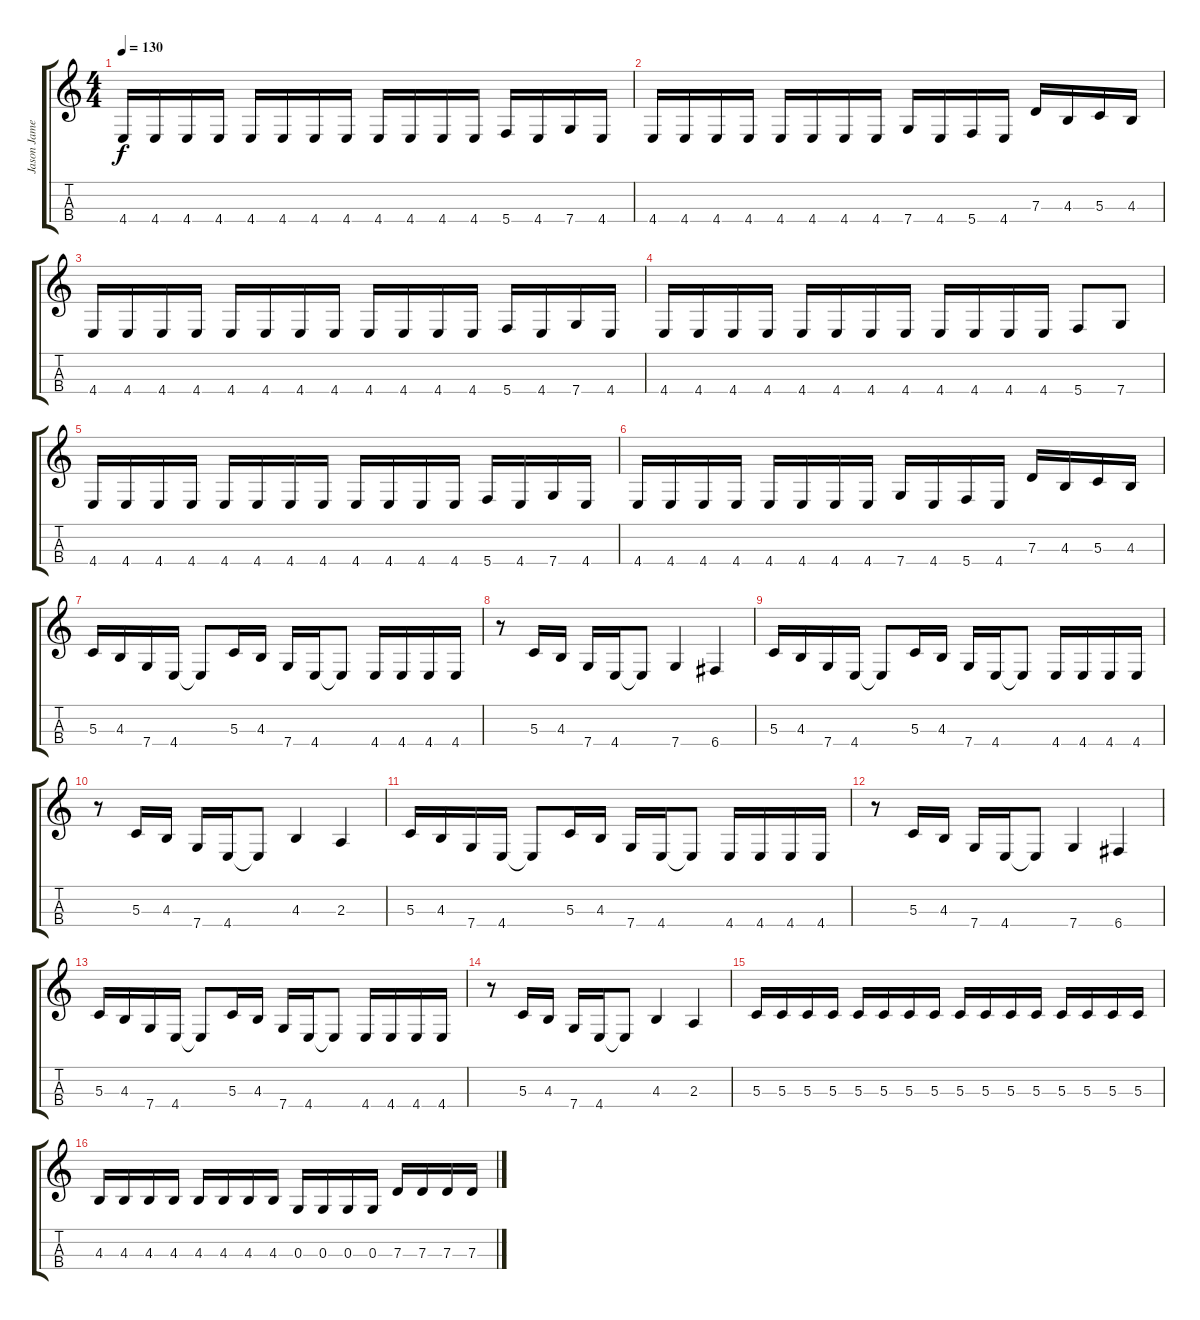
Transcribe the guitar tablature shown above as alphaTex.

\track ("Jason James " "Jason Jame") {instrument electricbasspick}
\staff {score tabs}
\tuning (F3 C3 G2 C2) {hide}
\ts (4 4)
\tempo 130
\clef g2
\ks c
4.4.16{dy f} 4.4.16 4.4.16 4.4.16 4.4.16 4.4.16 4.4.16 4.4.16 4.4.16 4.4.16 4.4.16 4.4.16 5.4.16 4.4.16 7.4.16 4.4.16 |
4.4.16 4.4.16 4.4.16 4.4.16 4.4.16 4.4.16 4.4.16 4.4.16 7.4.16 4.4.16 5.4.16 4.4.16 7.3.16 4.3.16 5.3.16 4.3.16 |
4.4.16 4.4.16 4.4.16 4.4.16 4.4.16 4.4.16 4.4.16 4.4.16 4.4.16 4.4.16 4.4.16 4.4.16 5.4.16 4.4.16 7.4.16 4.4.16 |
4.4.16 4.4.16 4.4.16 4.4.16 4.4.16 4.4.16 4.4.16 4.4.16 4.4.16 4.4.16 4.4.16 4.4.16 5.4.8 7.4.8 |
4.4.16 4.4.16 4.4.16 4.4.16 4.4.16 4.4.16 4.4.16 4.4.16 4.4.16 4.4.16 4.4.16 4.4.16 5.4.16 4.4.16 7.4.16 4.4.16 |
4.4.16 4.4.16 4.4.16 4.4.16 4.4.16 4.4.16 4.4.16 4.4.16 7.4.16 4.4.16 5.4.16 4.4.16 7.3.16 4.3.16 5.3.16 4.3.16 |
5.3.16 4.3.16 7.4.16 4.4.16 4.4{t}.8 5.3.16 4.3.16 7.4.16 4.4.16 4.4{t}.8 4.4.16 4.4.16 4.4.16 4.4.16 |
r.8 5.3.16 4.3.16 7.4.16 4.4.16 4.4{t}.8 7.4.4 6.4.4 |
5.3.16 4.3.16 7.4.16 4.4.16 4.4{t}.8 5.3.16 4.3.16 7.4.16 4.4.16 4.4{t}.8 4.4.16 4.4.16 4.4.16 4.4.16 |
r.8 5.3.16 4.3.16 7.4.16 4.4.16 4.4{t}.8 4.3.4 2.3.4 |
5.3.16 4.3.16 7.4.16 4.4.16 4.4{t}.8 5.3.16 4.3.16 7.4.16 4.4.16 4.4{t}.8 4.4.16 4.4.16 4.4.16 4.4.16 |
r.8 5.3.16 4.3.16 7.4.16 4.4.16 4.4{t}.8 7.4.4 6.4.4 |
5.3.16 4.3.16 7.4.16 4.4.16 4.4{t}.8 5.3.16 4.3.16 7.4.16 4.4.16 4.4{t}.8 4.4.16 4.4.16 4.4.16 4.4.16 |
r.8 5.3.16 4.3.16 7.4.16 4.4.16 4.4{t}.8 4.3.4 2.3.4 |
5.3.16 5.3.16 5.3.16 5.3.16 5.3.16 5.3.16 5.3.16 5.3.16 5.3.16 5.3.16 5.3.16 5.3.16 5.3.16 5.3.16 5.3.16 5.3.16 |
4.3.16 4.3.16 4.3.16 4.3.16 4.3.16 4.3.16 4.3.16 4.3.16 0.3.16 0.3.16 0.3.16 0.3.16 7.3.16 7.3.16 7.3.16 7.3.16
